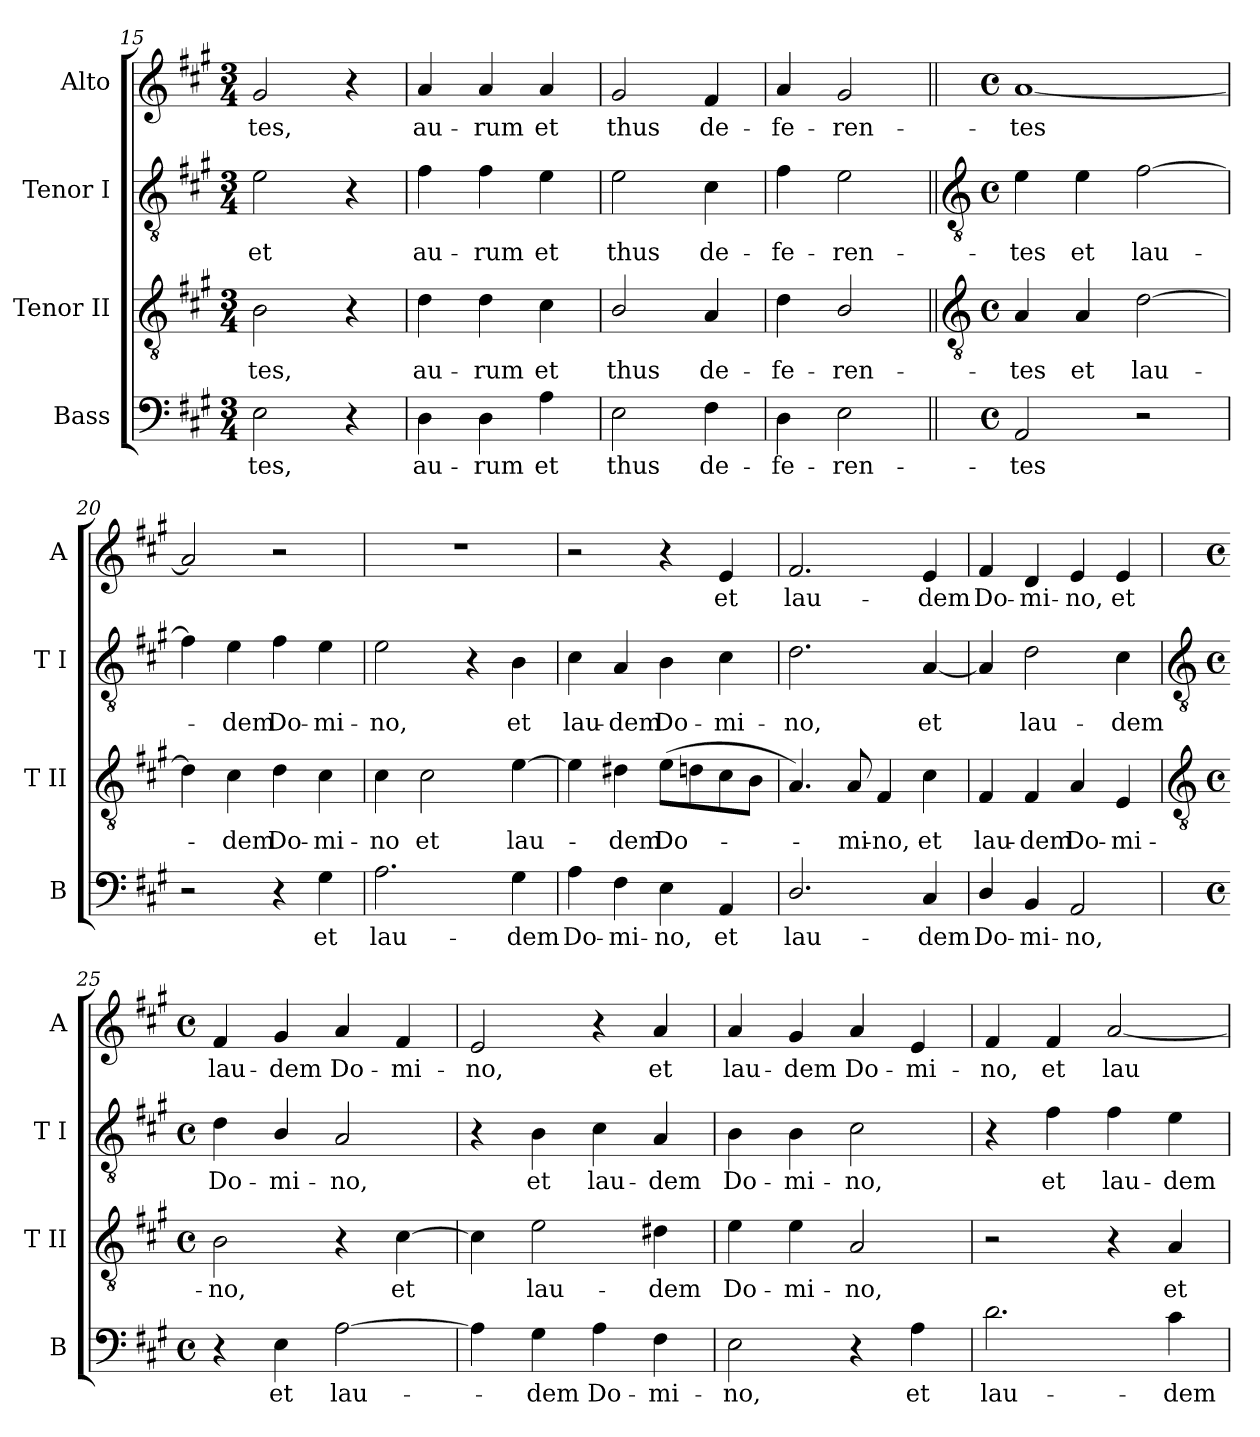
**kern	**text	**kern	**text	**kern	**text	**kern	**text
*part4	*part4	*part3	*part3	*part2	*part2	*part1	*part1
*staff4	*staff4	*staff3	*staff3	*staff2	*staff2	*staff1	*staff1
*I"Bass	*	*I"Tenor II	*	*I"Tenor I	*	*I"Alto	*
*I'B	*	*I'T II	*	*I'T I	*	*I'A	*
*clefF4	*	*clefGv2	*	*clefGv2	*	*clefG2	*
*k[f#c#g#]	*	*k[f#c#g#]	*	*k[f#c#g#]	*	*k[f#c#g#]	*
*A:	*	*A:	*	*A:	*	*A:	*
*M3/4	*	*M3/4	*	*M3/4	*	*M3/4	*
=15	=15	=15	=15	=15	=15	=15	=15
!	!LO:LY:b	!	!LO:LY:b	!	!LO:LY:b	!	!LO:LY:b
2E	-tes,	2B	-tes,	2e	et	2g#	-tes,
4r	.	4r	.	4r	.	4r	.
=16	=16	=16	=16	=16	=16	=16	=16
!	!LO:LY:b	!	!LO:LY:b	!	!LO:LY:b	!	!LO:LY:b
4D	au-	4d	au-	4f#	au-	4a	au-
!	!LO:LY:b	!	!LO:LY:b	!	!LO:LY:b	!	!LO:LY:b
4D	-rum	4d	-rum	4f#	-rum	4a	-rum
!	!LO:LY:b	!	!LO:LY:b	!	!LO:LY:b	!	!LO:LY:b
4A	et	4c#	et	4e	et	4a	et
=17	=17	=17	=17	=17	=17	=17	=17
!	!LO:LY:b	!	!LO:LY:b	!	!LO:LY:b	!	!LO:LY:b
2E	thus	2B/	thus	2e	thus	2g#	thus
!	!LO:LY:b	!	!LO:LY:b	!	!LO:LY:b	!	!LO:LY:b
4F#	de-	4A	de-	4c#	de-	4f#	de-
=18	=18	=18	=18	=18	=18	=18	=18
!	!LO:LY:b	!	!LO:LY:b	!	!LO:LY:b	!	!LO:LY:b
4D	-fe-	4d	-fe-	4f#	-fe-	4a	-fe-
!	!LO:LY:b	!	!LO:LY:b	!	!LO:LY:b	!	!LO:LY:b
2E	-ren-	2B/	-ren-	2e	-ren-	2g#	-ren-
!!LO:LB:g=z
=19||	=19||	=19||	=19||	=19||	=19||	=19||	=19||
*	*	*clefGv2	*	*clefGv2	*	*	*
*M4/4	*	*M4/4	*	*M4/4	*	*M4/4	*
*met(c)	*	*met(c)	*	*met(c)	*	*met(c)	*
!	!LO:LY:b	!	!LO:LY:b	!	!LO:LY:b	!	!LO:LY:b
2AA	-tes	4A	-tes	4e	-tes	[1a	-tes
!	!	!	!LO:LY:b	!	!LO:LY:b	!	!
.	.	4A	et	4e	et	.	.
!	!	!	!LO:LY:b	!	!LO:LY:b	!	!
2r	.	[2d	lau-	[2f#	lau-	.	.
=20	=20	=20	=20	=20	=20	=20	=20
2r	.	4d]	.	4f#]	.	2a]	.
!	!	!	!LO:LY:b	!	!LO:LY:b	!	!
.	.	4c#	dem	4e	dem	.	.
!	!	!	!LO:LY:b	!	!LO:LY:b	!	!
4r	.	4d	Do-	4f#	Do-	2r	.
!	!LO:LY:b	!	!LO:LY:b	!	!LO:LY:b	!	!
4G#	et	4c#	-mi-	4e	-mi-	.	.
=21	=21	=21	=21	=21	=21	=21	=21
!	!LO:LY:b	!	!LO:LY:b	!	!LO:LY:b	!	!
2.A	lau-	4c#	-no	2e	-no,	1r	.
!	!	!	!LO:LY:b	!	!	!	!
.	.	2c#	et	.	.	.	.
.	.	.	.	4r	.	.	.
!	!LO:LY:b	!	!LO:LY:b	!	!LO:LY:b	!	!
4G#	-dem	[4e	lau-	4B	et	.	.
=22	=22	=22	=22	=22	=22	=22	=22
!	!LO:LY:b	!	!	!	!LO:LY:b	!	!
4A	Do-	4e]	.	4c#	lau-	2r	.
!	!LO:LY:b	!	!LO:LY:b	!	!LO:LY:b	!	!
4F#	-mi-	4d#X	dem	4A	-dem	.	.
!	!LO:LY:b	!	!LO:LY:b	!	!LO:LY:b	!	!
4E	-no,	(>8eL	Do-	4B	Do-	4r	.
.	.	8dn	.	.	.	.	.
!	!LO:LY:b	!	!	!	!LO:LY:b	!	!LO:LY:b
4AA	et	8c#	.	4c#	-mi-	4e	et
.	.	8BJ	.	.	.	.	.
=23	=23	=23	=23	=23	=23	=23	=23
!	!LO:LY:b	!	!	!	!LO:LY:b	!	!LO:LY:b
2.D/	lau-	4.A)	.	2.d	-no,	2.f#	lau-
!	!	!	!LO:LY:b	!	!	!	!
.	.	8A	mi-	.	.	.	.
!	!	!	!LO:LY:b	!	!	!	!
.	.	4F#	-no,	.	.	.	.
!	!LO:LY:b	!	!LO:LY:b	!	!LO:LY:b	!	!LO:LY:b
4C#	-dem	4c#	et	[4A	et	4e	-dem
=24	=24	=24	=24	=24	=24	=24	=24
!	!LO:LY:b	!	!LO:LY:b	!	!	!	!LO:LY:b
4D/	Do-	4F#	lau-	4A]	.	4f#	Do-
!	!LO:LY:b	!	!LO:LY:b	!	!LO:LY:b	!	!LO:LY:b
4BB	-mi-	4F#	-dem	2d	lau-	4d	-mi-
!	!LO:LY:b	!	!LO:LY:b	!	!	!	!LO:LY:b
2AA	-no,	4A	Do-	.	.	4e	-no,
!	!	!	!LO:LY:b	!	!LO:LY:b	!	!LO:LY:b
.	.	4E	-mi-	4c#	-dem	4e	et
!!LO:LB:g=z
=25	=25	=25	=25	=25	=25	=25	=25
*	*	*clefGv2	*	*clefGv2	*	*	*
*M4/4	*	*M4/4	*	*M4/4	*	*M4/4	*
*met(c)	*	*met(c)	*	*met(c)	*	*met(c)	*
!	!	!	!LO:LY:b	!	!LO:LY:b	!	!LO:LY:b
4r	.	2B	-no,	4d	Do-	4f#	lau-
!	!LO:LY:b	!	!	!	!LO:LY:b	!	!LO:LY:b
4E	et	.	.	4B/	-mi-	4g#	-dem
!	!LO:LY:b	!	!	!	!LO:LY:b	!	!LO:LY:b
[2A	lau-	4r	.	2A	-no,	4a	Do-
!	!	!	!LO:LY:b	!	!	!	!LO:LY:b
.	.	[4c#	et	.	.	4f#	-mi-
=26	=26	=26	=26	=26	=26	=26	=26
!	!	!	!	!	!	!	!LO:LY:b
4A]	.	4c#]	.	4r	.	2e	-no,
!	!LO:LY:b	!	!LO:LY:b	!	!LO:LY:b	!	!
4G#	dem	2e	lau-	4B	et	.	.
!	!LO:LY:b	!	!	!	!LO:LY:b	!	!
4A	Do-	.	.	4c#	lau-	4r	.
!	!LO:LY:b	!	!LO:LY:b	!	!LO:LY:b	!	!LO:LY:b
4F#	-mi-	4d#X	-dem	4A	-dem	4a	et
=27	=27	=27	=27	=27	=27	=27	=27
!	!LO:LY:b	!	!LO:LY:b	!	!LO:LY:b	!	!LO:LY:b
2E	-no,	4e	Do-	4B	Do-	4a	lau-
!	!	!	!LO:LY:b	!	!LO:LY:b	!	!LO:LY:b
.	.	4e	-mi-	4B	-mi-	4g#	-dem
!	!	!	!LO:LY:b	!	!LO:LY:b	!	!LO:LY:b
4r	.	2A	-no,	2c#	-no,	4a	Do-
!	!LO:LY:b	!	!	!	!	!	!LO:LY:b
4A	et	.	.	.	.	4e	-mi-
=28	=28	=28	=28	=28	=28	=28	=28
!	!LO:LY:b	!	!	!	!	!	!LO:LY:b
2.d	lau-	2r	.	4r	.	4f#	-no,
!	!	!	!	!	!LO:LY:b	!	!LO:LY:b
.	.	.	.	4f#	et	4f#	et
!	!	!	!	!	!LO:LY:b	!	!LO:LY:b
.	.	4r	.	4f#	lau-	[2a	lau-
!	!LO:LY:b	!	!LO:LY:b	!	!LO:LY:b	!	!
4c#	-dem	4A	et	4e	-dem	.	.
=	=	=	=	=	=	=	=
*-	*-	*-	*-	*-	*-	*-	*-
